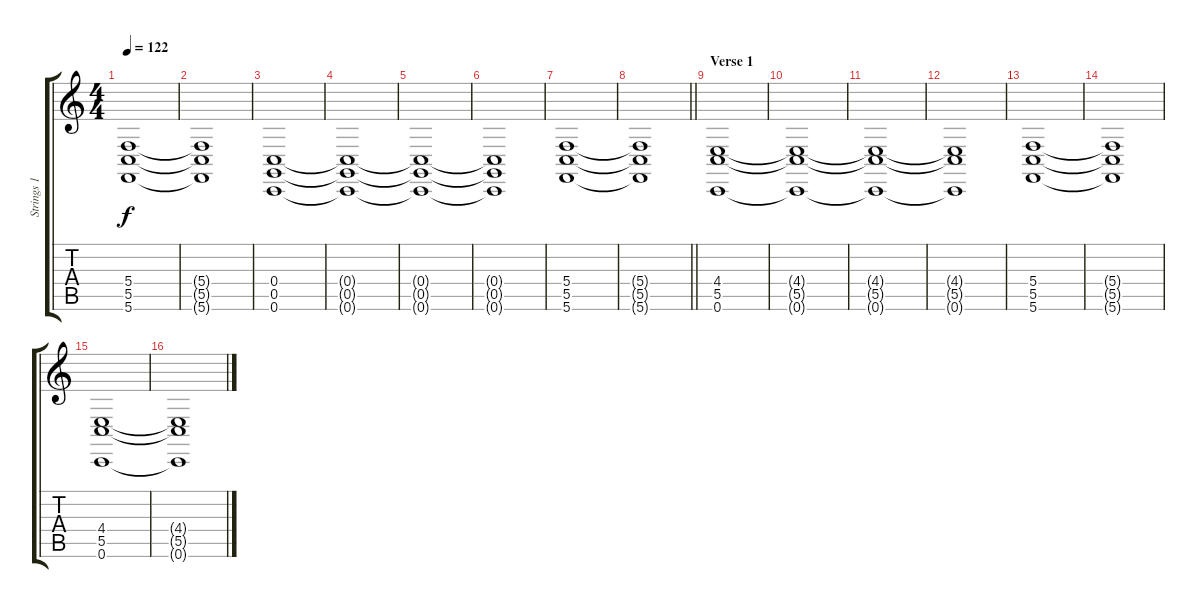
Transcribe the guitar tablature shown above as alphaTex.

\track ("Strings 1" "Strings 1") {instrument stringensemble1}
\staff {score tabs}
\tuning (D4 A3 F3 C3 G2 C2) {hide}
\ts (4 4)
\tempo 122
\clef g2
\ks c
(5.4 5.5 5.6).1{dy f} |
(5.4{t} 5.5{t} 5.6{t}).1 |
(0.4 0.5 0.6).1 |
(0.4{t} 0.5{t} 0.6{t}).1 |
(0.4{t} 0.5{t} 0.6{t}).1 |
(0.4{t} 0.5{t} 0.6{t}).1 |
(5.4 5.5 5.6).1 |
\barLineRight lightlight
(5.4{t} 5.5{t} 5.6{t}).1 |
\section ("" "Verse 1")
(4.4 5.5 0.6).1 |
(4.4{t} 5.5{t} 0.6{t}).1 |
(4.4{t} 5.5{t} 0.6{t}).1 |
(4.4{t} 5.5{t} 0.6{t}).1 |
(5.4 5.5 5.6).1 |
(5.4{t} 5.5{t} 5.6{t}).1 |
(4.4 5.5 0.6).1 |
(4.4{t} 5.5{t} 0.6{t}).1
